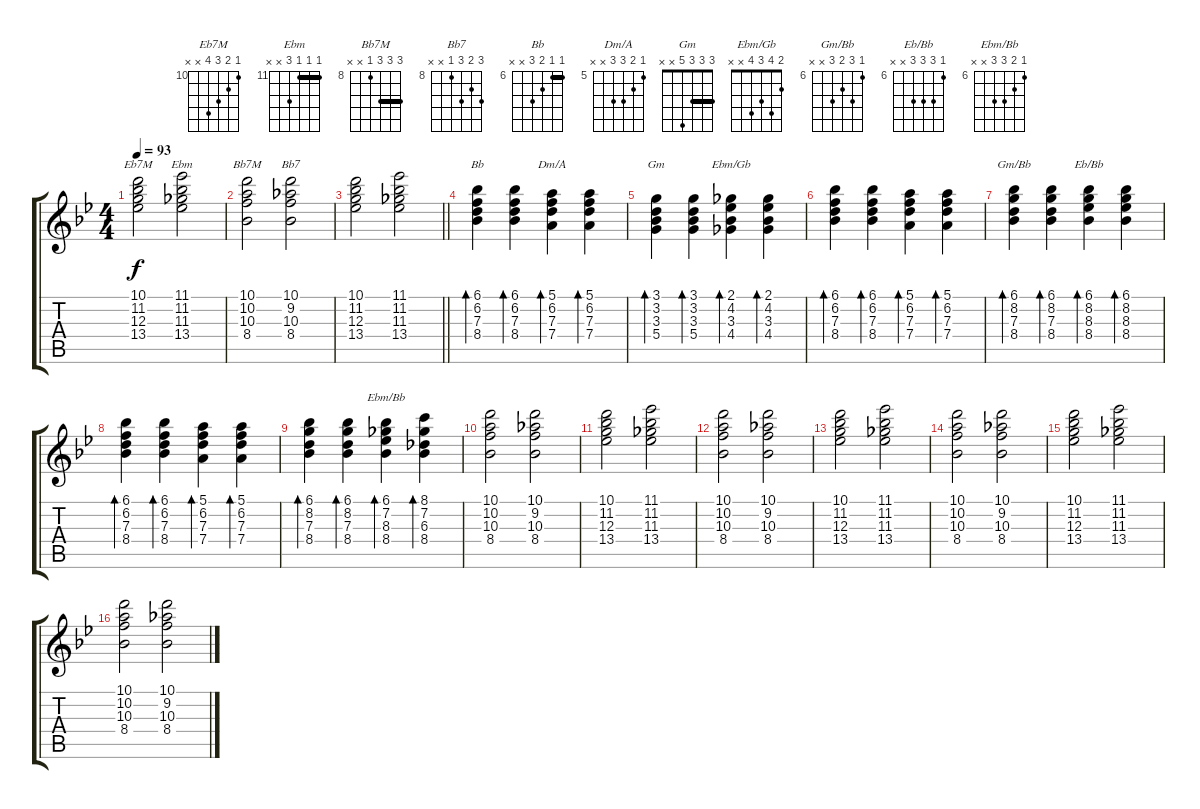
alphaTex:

\track "" {instrument electricguitarclean}
\staff {score tabs}
\tuning (E4 B3 G3 D3 A2 E2) {hide}
\chord ("Eb7M" 10 11 12 13 x x) {firstfret 10}
\chord ("Ebm" 11 11 11 13 x x) {firstfret 11 barre 11}
\chord ("Bb7M" 10 10 10 8 x x) {firstfret 8 barre 10}
\chord ("Bb7" 10 9 10 8 x x) {firstfret 8}
\chord ("Bb" 6 6 7 8 x x) {firstfret 6 barre 6}
\chord ("Dm/A" 5 6 7 7 x x) {firstfret 5}
\chord ("Gm" 3 3 3 5 x x) {barre 3}
\chord ("Ebm/Gb" 2 4 3 4 x x)
\chord ("Gm/Bb" 6 8 7 8 x x) {firstfret 6}
\chord ("Eb/Bb" 6 8 8 8 x x) {firstfret 6}
\chord ("Ebm/Bb" 6 7 8 8 x x) {firstfret 6}
\ts (4 4)
\tempo 93
\clef g2
\ks bb
(10.1 11.2 12.3 13.4).2{ch "Eb7M" dy f} (11.1 11.2 11.3 13.4).2{ch "Ebm"} |
(10.1 10.2 10.3 8.4).2{ch "Bb7M"} (10.1 9.2 10.3 8.4).2{ch "Bb7"} |
\barLineRight lightlight
(10.1 11.2 12.3 13.4).2 (11.1 11.2 11.3 13.4).2 |
(6.1 6.2 7.3 8.4).4{bd 30 ch "Bb"} (6.1 6.2 7.3 8.4).4{bd 30} (5.1 6.2 7.3 7.4).4{bd 30 ch "Dm/A"} (5.1 6.2 7.3 7.4).4{bd 30} |
(3.1 3.2 3.3 5.4).4{bd 30 ch "Gm"} (3.1 3.2 3.3 5.4).4{bd 30} (2.1 4.2 3.3 4.4).4{bd 30 ch "Ebm/Gb"} (2.1 4.2 3.3 4.4).4{bd 30} |
(6.1 6.2 7.3 8.4).4{bd 30} (6.1 6.2 7.3 8.4).4{bd 30} (5.1 6.2 7.3 7.4).4{bd 30} (5.1 6.2 7.3 7.4).4{bd 30} |
(6.1 8.2 7.3 8.4).4{bd 30 ch "Gm/Bb"} (6.1 8.2 7.3 8.4).4{bd 30} (6.1 8.2 8.3 8.4).4{bd 30 ch "Eb/Bb"} (6.1 8.2 8.3 8.4).4{bd 30} |
(6.1 6.2 7.3 8.4).4{bd 30} (6.1 6.2 7.3 8.4).4{bd 30} (5.1 6.2 7.3 7.4).4{bd 30} (5.1 6.2 7.3 7.4).4{bd 30} |
(6.1 8.2 7.3 8.4).4{bd 30} (6.1 8.2 7.3 8.4).4{bd 30} (6.1 7.2 8.3 8.4).4{bd 30 ch "Ebm/Bb"} (8.1 7.2 6.3 8.4).4{bd 30} |
(10.1 10.2 10.3 8.4).2 (10.1 9.2 10.3 8.4).2 |
(10.1 11.2 12.3 13.4).2 (11.1 11.2 11.3 13.4).2 |
(10.1 10.2 10.3 8.4).2 (10.1 9.2 10.3 8.4).2 |
(10.1 11.2 12.3 13.4).2 (11.1 11.2 11.3 13.4).2 |
(10.1 10.2 10.3 8.4).2 (10.1 9.2 10.3 8.4).2 |
(10.1 11.2 12.3 13.4).2 (11.1 11.2 11.3 13.4).2 |
(10.1 10.2 10.3 8.4).2 (10.1 9.2 10.3 8.4).2
